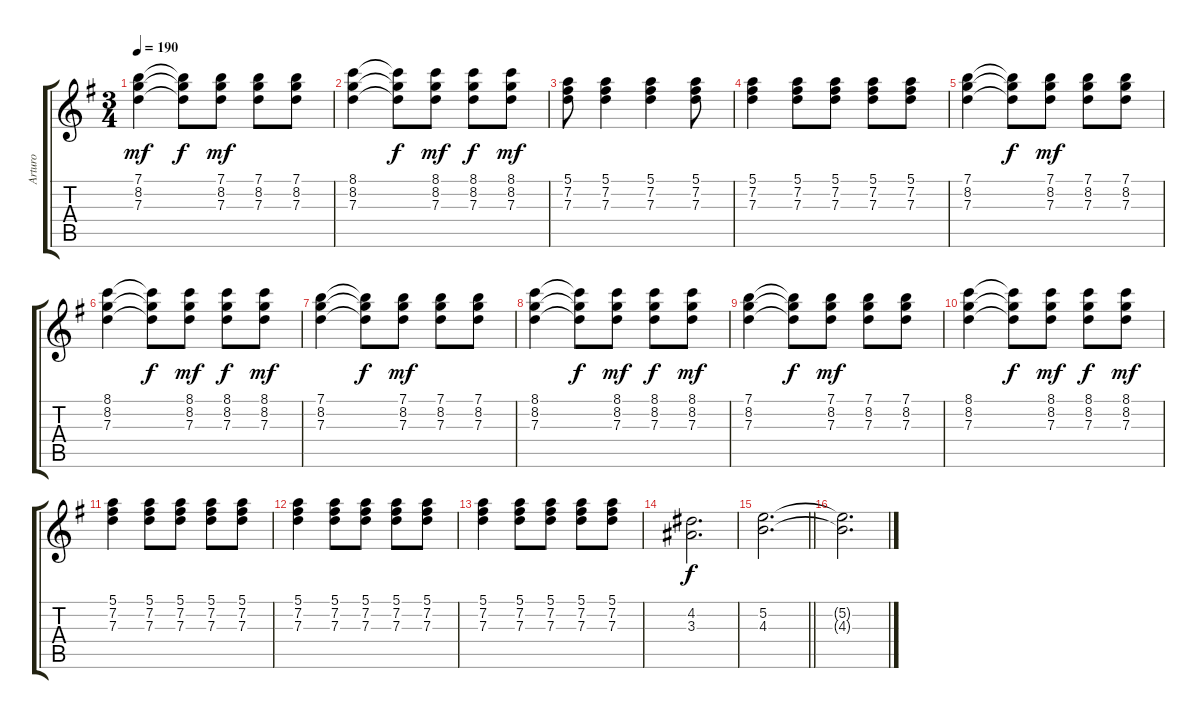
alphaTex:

\track ("Arturo" "Arturo") {instrument acousticguitarsteel}
\staff {score tabs}
\tuning (E4 B3 G3 D3 A2 E2) {hide}
\ts (3 4)
\tempo 190
\clef g2
\ks g
(7.1 8.2 7.3).4{dy mf} (7.1{t} 8.2{t} 7.3{t}).8{dy f} (7.1 8.2 7.3).8{dy mf} (7.1 8.2 7.3).8 (7.1 8.2 7.3).8 |
(8.1 8.2 7.3).4 (8.1{t} 8.2{t} 7.3{t}).8{dy f} (8.1 8.2 7.3).8{dy mf} (8.1 8.2 7.3).8{dy f} (8.1 8.2 7.3).8{dy mf} |
(5.1 7.2 7.3).8 (5.1 7.2 7.3).4 (5.1 7.2 7.3).4 (5.1 7.2 7.3).8 |
(5.1 7.2 7.3).4 (5.1 7.2 7.3).8 (5.1 7.2 7.3).8 (5.1 7.2 7.3).8 (5.1 7.2 7.3).8 |
(7.1 8.2 7.3).4 (7.1{t} 8.2{t} 7.3{t}).8{dy f} (7.1 8.2 7.3).8{dy mf} (7.1 8.2 7.3).8 (7.1 8.2 7.3).8 |
(8.1 8.2 7.3).4 (8.1{t} 8.2{t} 7.3{t}).8{dy f} (8.1 8.2 7.3).8{dy mf} (8.1 8.2 7.3).8{dy f} (8.1 8.2 7.3).8{dy mf} |
(7.1 8.2 7.3).4 (7.1{t} 8.2{t} 7.3{t}).8{dy f} (7.1 8.2 7.3).8{dy mf} (7.1 8.2 7.3).8 (7.1 8.2 7.3).8 |
(8.1 8.2 7.3).4 (8.1{t} 8.2{t} 7.3{t}).8{dy f} (8.1 8.2 7.3).8{dy mf} (8.1 8.2 7.3).8{dy f} (8.1 8.2 7.3).8{dy mf} |
(7.1 8.2 7.3).4 (7.1{t} 8.2{t} 7.3{t}).8{dy f} (7.1 8.2 7.3).8{dy mf} (7.1 8.2 7.3).8 (7.1 8.2 7.3).8 |
(8.1 8.2 7.3).4 (8.1{t} 8.2{t} 7.3{t}).8{dy f} (8.1 8.2 7.3).8{dy mf} (8.1 8.2 7.3).8{dy f} (8.1 8.2 7.3).8{dy mf} |
(5.1 7.2 7.3).4 (5.1 7.2 7.3).8 (5.1 7.2 7.3).8 (5.1 7.2 7.3).8 (5.1 7.2 7.3).8 |
(5.1 7.2 7.3).4 (5.1 7.2 7.3).8 (5.1 7.2 7.3).8 (5.1 7.2 7.3).8 (5.1 7.2 7.3).8 |
(5.1 7.2 7.3).4 (5.1 7.2 7.3).8 (5.1 7.2 7.3).8 (5.1 7.2 7.3).8 (5.1 7.2 7.3).8 |
(4.2 3.3).2{d dy f} |
\barLineRight lightlight
(5.2 4.3).2{d} |
(5.2{t} 4.3{t}).2{d}
